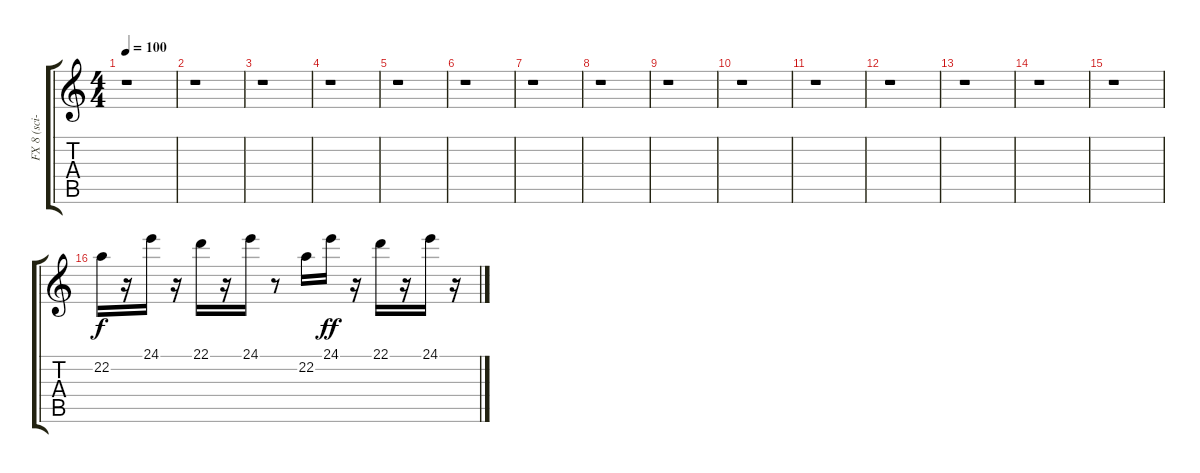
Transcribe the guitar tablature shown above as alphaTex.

\track ("FX 8 (sci-fi)" "FX 8 (sci-") {instrument fx8scifi}
\staff {score tabs}
\tuning (E4 B3 G3 D3 A2 E2) {hide}
\ts (4 4)
\tempo 100
\clef g2
\ks c
r.1{dy f} |
r.1 |
r.1 |
r.1 |
r.1 |
r.1 |
r.1 |
r.1 |
r.1 |
r.1 |
r.1 |
r.1 |
r.1 |
r.1 |
r.1 |
22.2.16 r.16 24.1.16 r.16 22.1.16 r.16 24.1.16 r.8 22.2.16 24.1.16{dy ff} r.16 22.1.16 r.16 24.1.16 r.16
